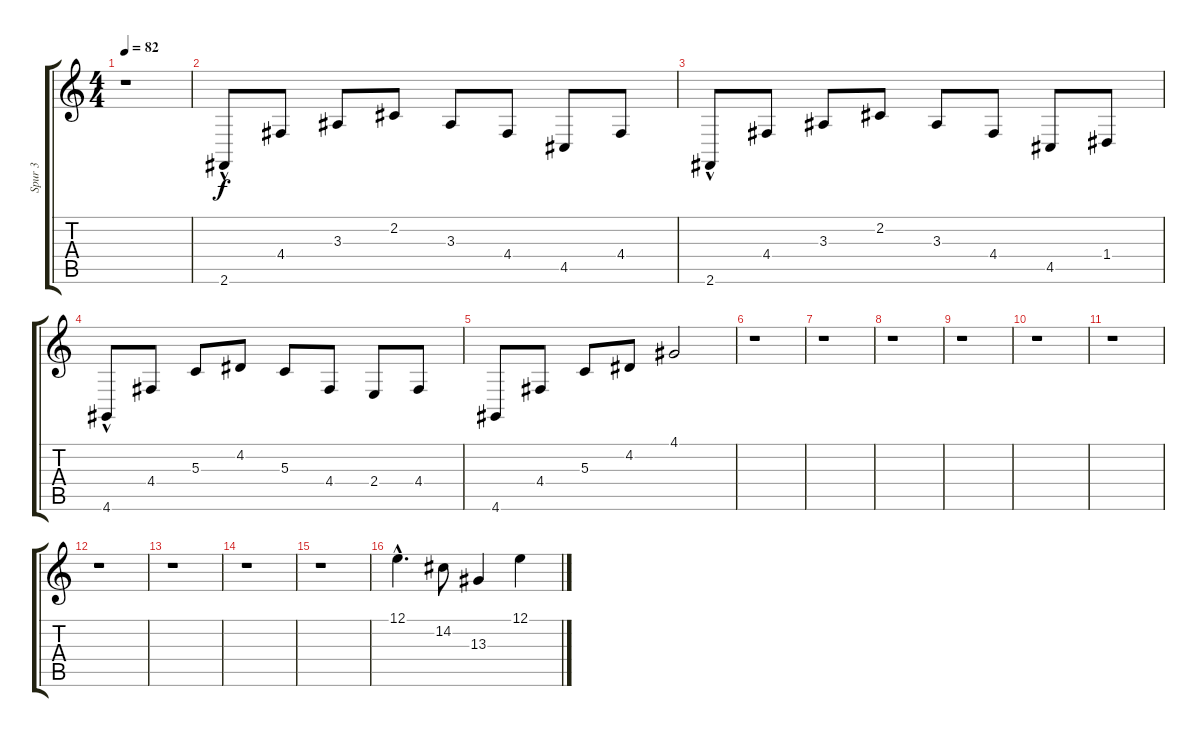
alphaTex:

\track ("Spur 3" "Spur 3") {instrument synthbrass1}
\staff {score tabs}
\tuning (E4 B3 G3 D3 A2 E2) {hide}
\ts (4 4)
\tempo 82
\clef g2
\ks c
r.1{dy f} |
2.6{hac}.8 4.4.8 3.3.8 2.2.8 3.3.8 4.4.8 4.5.8 4.4.8 |
2.6{hac}.8 4.4.8 3.3.8 2.2.8 3.3.8 4.4.8 4.5.8 1.4.8 |
4.6{hac}.8 4.4.8 5.3.8 4.2.8 5.3.8 4.4.8 2.4.8 4.4.8 |
4.6.8 4.4.8 5.3.8 4.2.8 4.1.2 |
r.1 |
r.1 |
r.1 |
r.1 |
r.1 |
r.1 |
r.1 |
r.1 |
r.1 |
r.1 |
12.1{hac}.4{d instrument panflute} 14.2.8 13.3.4 12.1.4
